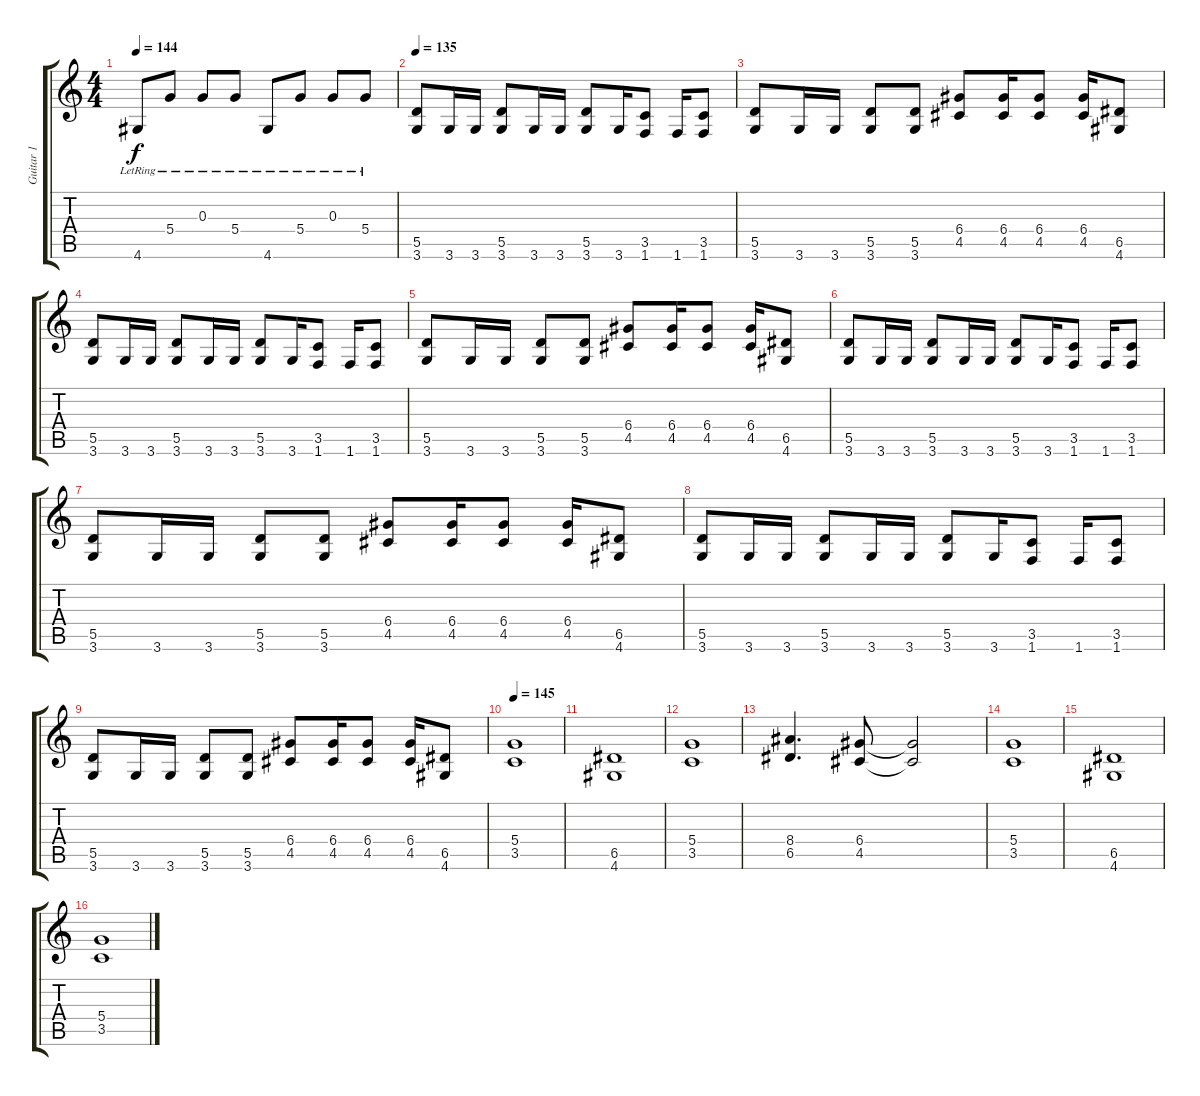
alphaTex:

\track ("Guitar 1" "Guitar 1") {instrument distortionguitar}
\staff {score tabs}
\tuning (E4 B3 G3 D3 A2 E2) {hide}
\ts (4 4)
\tempo 144
\clef g2
\ks c
4.6{lr}.8{dy f} 5.4{lr}.8 0.3{lr}.8 5.4{lr}.8 4.6{lr}.8 5.4{lr}.8 0.3{lr}.8 5.4{lr}.8 |
\tempo 135
(5.5 3.6).8{instrument distortionguitar} 3.6.16 3.6.16 (5.5 3.6).8 3.6.16 3.6.16 (5.5 3.6).8 3.6.16 (3.5 1.6).8 1.6.16 (3.5 1.6).8 |
(5.5 3.6).8 3.6.16 3.6.16 (5.5 3.6).8 (5.5 3.6).8 (6.4 4.5).8 (6.4 4.5).16 (6.4 4.5).8 (6.4 4.5).16 (6.5 4.6).8 |
(5.5 3.6).8 3.6.16 3.6.16 (5.5 3.6).8 3.6.16 3.6.16 (5.5 3.6).8 3.6.16 (3.5 1.6).8 1.6.16 (3.5 1.6).8 |
(5.5 3.6).8 3.6.16 3.6.16 (5.5 3.6).8 (5.5 3.6).8 (6.4 4.5).8 (6.4 4.5).16 (6.4 4.5).8 (6.4 4.5).16 (6.5 4.6).8 |
(5.5 3.6).8 3.6.16 3.6.16 (5.5 3.6).8 3.6.16 3.6.16 (5.5 3.6).8 3.6.16 (3.5 1.6).8 1.6.16 (3.5 1.6).8 |
(5.5 3.6).8 3.6.16 3.6.16 (5.5 3.6).8 (5.5 3.6).8 (6.4 4.5).8 (6.4 4.5).16 (6.4 4.5).8 (6.4 4.5).16 (6.5 4.6).8 |
(5.5 3.6).8 3.6.16 3.6.16 (5.5 3.6).8 3.6.16 3.6.16 (5.5 3.6).8 3.6.16 (3.5 1.6).8 1.6.16 (3.5 1.6).8 |
(5.5 3.6).8 3.6.16 3.6.16 (5.5 3.6).8 (5.5 3.6).8 (6.4 4.5).8 (6.4 4.5).16 (6.4 4.5).8 (6.4 4.5).16 (6.5 4.6).8 |
\tempo 145
(5.4 3.5).1 |
(6.5 4.6).1 |
(5.4 3.5).1 |
(8.4 6.5).4{d} (6.4 4.5).8 (6.4{t} 4.5{t}).2 |
(5.4 3.5).1 |
(6.5 4.6).1 |
(5.4 3.5).1
